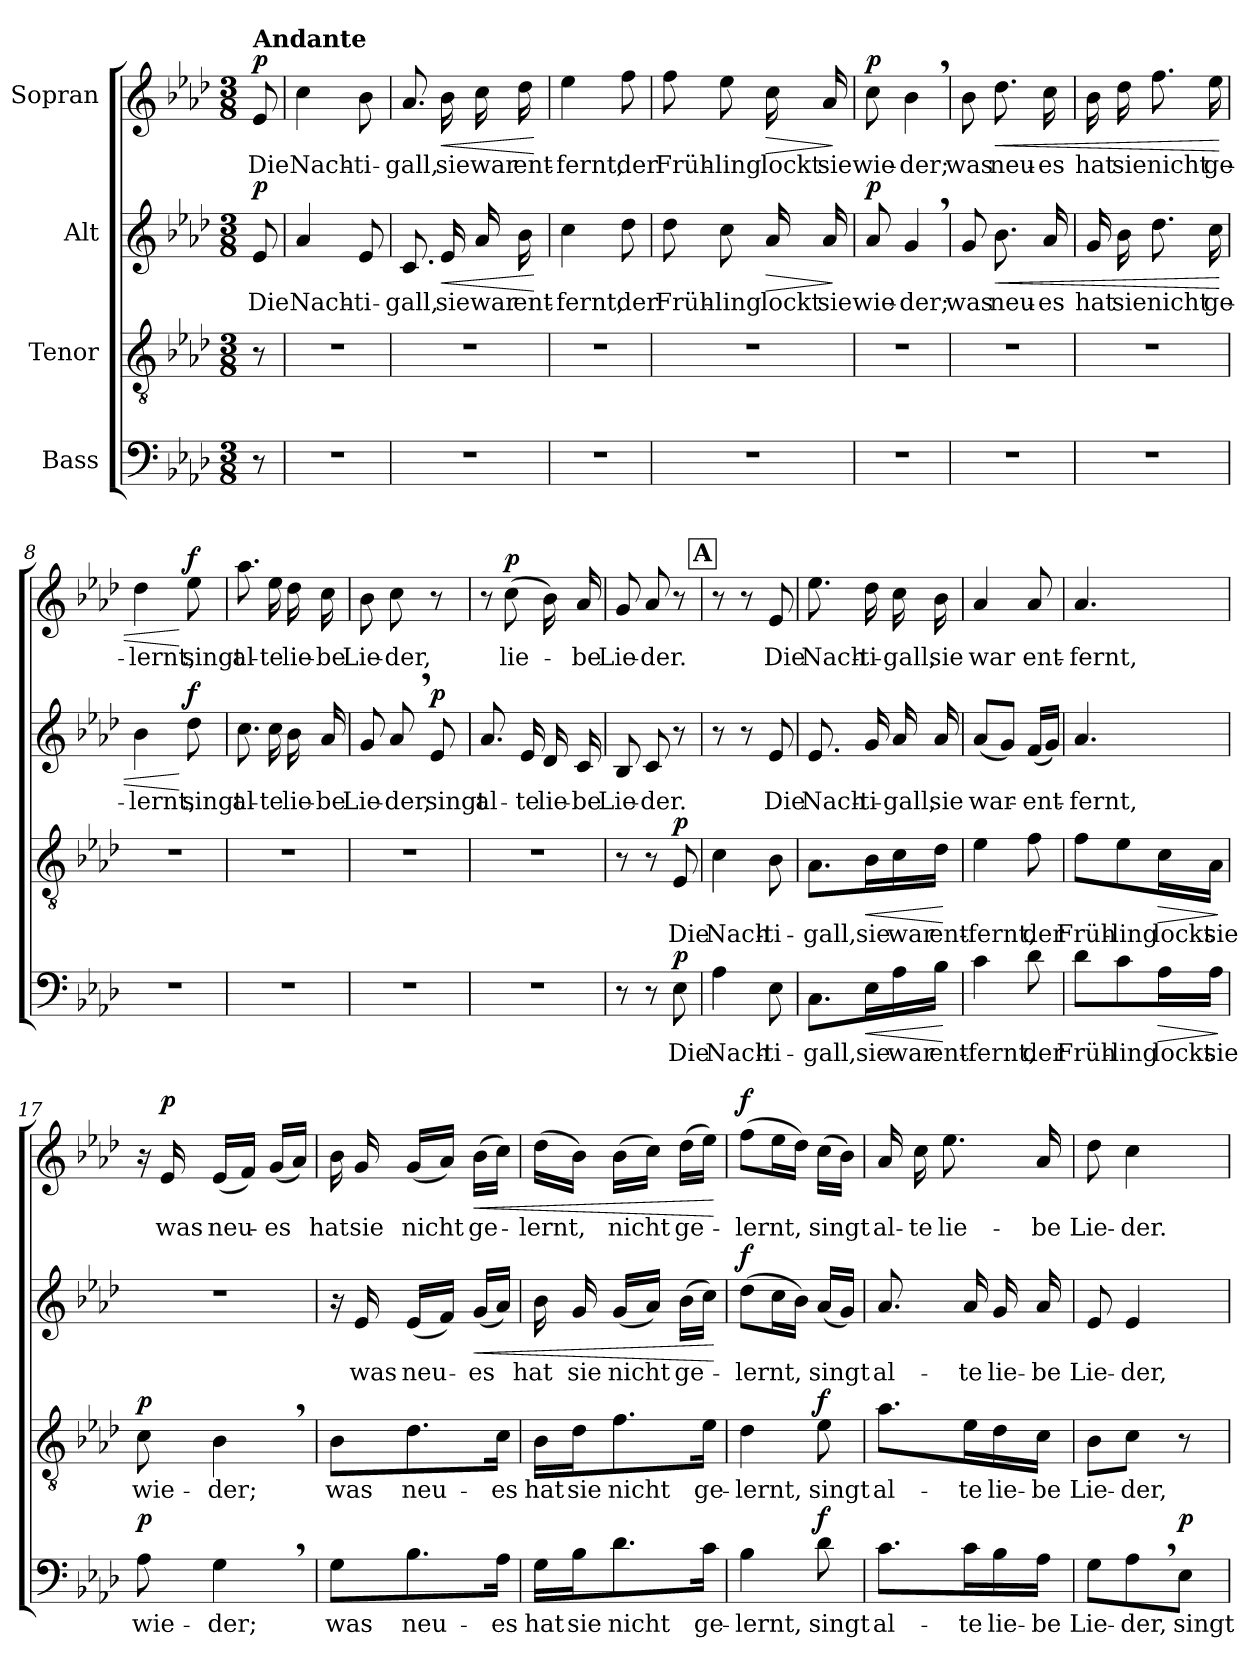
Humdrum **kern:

**kern	**text	**dynam	**kern	**text	**dynam	**kern	**text	**dynam	**kern	**text	**dynam
*part4	*part4	*part4	*part3	*part3	*part3	*part2	*part2	*part2	*part1	*part1	*part1
*staff4	*staff4	*staff4	*staff3	*staff3	*staff3	*staff2	*staff2	*staff2	*staff1	*staff1	*staff1
*I"Bass	*	*	*I"Tenor	*	*	*I"Alt	*	*	*I"Sopran	*	*
*clefF4	*	*	*clefGv2	*	*	*clefG2	*	*	*clefG2	*	*
*k[b-e-a-d-]	*	*	*k[b-e-a-d-]	*	*	*k[b-e-a-d-]	*	*	*k[b-e-a-d-]	*	*
*M3/8	*	*	*M3/8	*	*	*M3/8	*	*	*M3/8	*	*
=	=	=	=	=	=	=	=	=	=	=	=
!	!	!	!	!	!	!	!	!	!LO:TX:a:B:t=Andante	!	!
!	!	!	!	!	!	!	!	!LO:DY:a	!	!	!LO:DY:a
8r	.	.	8r	.	.	8e-/	Die	p	8e-/	Die	p
=1	=1	=1	=1	=1	=1	=1	=1	=1	=1	=1	=1
4.r	.	.	4.r	.	.	4a-/	Nach-	.	4cc\	Nach-	.
.	.	.	.	.	.	8e-/	ti-	.	8b-\	ti-	.
=2	=2	=2	=2	=2	=2	=2	=2	=2	=2	=2	=2
4.r	.	.	4.r	.	.	8.c/	gall,	.	8.a-/	gall,	.
!	!	!	!	!	!	!	!	!LO:HP:b	!	!	!LO:HP:b
.	.	.	.	.	.	16e-/	sie	<	16b-\	sie	<
.	.	.	.	.	.	16a-/	war	.	16cc\	war	.
.	.	.	.	.	.	16b-\	ent-	.	16dd-\	ent-	.
.	.	.	.	.	.	.	.	[	.	.	[
=3	=3	=3	=3	=3	=3	=3	=3	=3	=3	=3	=3
4.r	.	.	4.r	.	.	4cc\	fernt,	.	4ee-\	fernt,	.
.	.	.	.	.	.	8dd-\	der	.	8ff\	der	.
=4	=4	=4	=4	=4	=4	=4	=4	=4	=4	=4	=4
4.r	.	.	4.r	.	.	8dd-\	Früh-	.	8ff\	Früh-	.
.	.	.	.	.	.	8cc\	ling	.	8ee-\	ling	.
!	!	!	!	!	!	!	!	!LO:HP:b	!	!	!LO:HP:b
.	.	.	.	.	.	16a-/	lockt	>	16cc\	lockt	>
.	.	.	.	.	.	16a-/	sie	.	16a-/	sie	.
.	.	.	.	.	.	.	.	]	.	.	]
=5	=5	=5	=5	=5	=5	=5	=5	=5	=5	=5	=5
!	!	!	!	!	!	!	!	!LO:DY:a	!	!	!LO:DY:a
4.r	.	.	4.r	.	.	8a-/	wie-	p	8cc\	wie-	p
.	.	.	.	.	.	4g,/	der;	.	4b-,\	der;	.
=6	=6	=6	=6	=6	=6	=6	=6	=6	=6	=6	=6
4.r	.	.	4.r	.	.	8g/	was	.	8b-\	was	.
!	!	!	!	!	!	!	!	!LO:HP:b	!	!	!LO:HP:b
.	.	.	.	.	.	8.b-\	neu-	<	8.dd-\	neu-	<
.	.	.	.	.	.	16a-/	es	.	16cc\	es	.
=7	=7	=7	=7	=7	=7	=7	=7	=7	=7	=7	=7
4.r	.	.	4.r	.	.	16g/	hat	.	16b-\	hat	.
.	.	.	.	.	.	16b-\	sie	.	16dd-\	sie	.
.	.	.	.	.	.	8.dd-\	nicht	.	8.ff\	nicht	.
.	.	.	.	.	.	16cc\	ge -	.	16ee-\	ge -	.
!!LO:LB:g=z
=8	=8	=8	=8	=8	=8	=8	=8	=8	=8	=8	=8
4.r	.	.	4.r	.	.	4b-\	lernt,	.	4dd-\	lernt,	.
!	!	!	!	!	!	!	!	!LO:DY:n=1:a	!	!	!LO:DY:n=1:a
.	.	.	.	.	.	8dd-\	singt	[ f	8ee-\	singt	[ f
=9	=9	=9	=9	=9	=9	=9	=9	=9	=9	=9	=9
4.r	.	.	4.r	.	.	8.cc\	al-	.	8.aa-\	al-	.
.	.	.	.	.	.	16cc\	te	.	16ee-\	te	.
.	.	.	.	.	.	16b-\	lie-	.	16dd-\	lie-	.
.	.	.	.	.	.	16a-/	be	.	16cc\	be	.
=10	=10	=10	=10	=10	=10	=10	=10	=10	=10	=10	=10
4.r	.	.	4.r	.	.	8g/	Lie-	.	8b-\	Lie-	.
.	.	.	.	.	.	8a-,/	der,	.	8cc\	der,	.
!	!	!	!	!	!	!	!	!LO:DY:a	!	!	!
.	.	.	.	.	.	8e-/	singt	p	8r	.	.
=11	=11	=11	=11	=11	=11	=11	=11	=11	=11	=11	=11
4.r	.	.	4.r	.	.	8.a-/	al-	.	8r	.	.
!	!	!	!	!	!	!	!	!	!	!	!LO:DY:a
.	.	.	.	.	.	.	.	.	(8cc\	lie-	p
.	.	.	.	.	.	16e-/	te	.	.	.	.
.	.	.	.	.	.	16d-/	lie-	.	16b-\)	.	.
.	.	.	.	.	.	16c/	be	.	16a-/	be	.
!!LO:LB:g=z
=12	=12	=12	=12	=12	=12	=12	=12	=12	=12	=12	=12
8r	.	.	8r	.	.	8B-/	Lie-	.	8g/	Lie-	.
8r	.	.	8r	.	.	8c/	der.	.	8a-/	der.	.
!	!	!LO:DY:a	!	!	!LO:DY:a	!	!	!	!	!	!
8E-\	Die	p	8E-/	Die	p	8r	.	.	8r	.	.
!!LO:REH:place=s1:a:B:fs=14:t=A
=13	=13	=13	=13	=13	=13	=13	=13	=13	=13	=13	=13
4A-\	Nach-	.	4c\	Nach-	.	8r	.	.	8r	.	.
.	.	.	.	.	.	8r	.	.	8r	.	.
8E-\	ti-	.	8B-\	ti-	.	8e-/	Die	.	8e-/	Die	.
=14	=14	=14	=14	=14	=14	=14	=14	=14	=14	=14	=14
8.C\L	gall,	.	8.A-\L	gall,	.	8.e-/	Nach-	.	8.ee-\	Nach-	.
!	!	!LO:HP:b	!	!	!LO:HP:b	!	!	!	!	!	!
16E-\L	sie	<	16B-\L	sie	<	16g/	ti-	.	16dd-\	ti-	.
16A-\	war	.	16c\	war	.	16a-/	gall,	.	16cc\	gall,	.
16B-\JJ	ent-	.	16d-\JJ	ent-	.	16a-/	sie	.	16b-\	sie	.
.	.	[	.	.	[	.	.	.	.	.	.
=15	=15	=15	=15	=15	=15	=15	=15	=15	=15	=15	=15
4c\	fernt,	.	4e-\	fernt,	.	(8a-/L	war-	.	4a-/	war	.
.	.	.	.	.	.	8g/J)	.	.	.	.	.
8d-\	der	.	8f\	der	.	(16f/LL	ent -	.	8a-/	ent -	.
.	.	.	.	.	.	16g/JJ)	.	.	.	.	.
=16	=16	=16	=16	=16	=16	=16	=16	=16	=16	=16	=16
8d-\L	Früh-	.	8f\L	Früh-	.	4.a-/	fernt,	.	4.a-/	fernt,	.
8c\	ling	.	8e-\	ling	.	.	.	.	.	.	.
!	!	!LO:HP:b	!	!	!LO:HP:b	!	!	!	!	!	!
16A-\L	lockt	>	16c\L	lockt	>	.	.	.	.	.	.
16A-\JJ	sie	.	16A-\JJ	sie	.	.	.	.	.	.	.
.	.	]	.	.	]	.	.	.	.	.	.
=17	=17	=17	=17	=17	=17	=17	=17	=17	=17	=17	=17
!	!	!LO:DY:a	!	!	!LO:DY:a	!	!	!	!	!	!
8A-\	wie-	p	8c\	wie-	p	4.r	.	.	16r	.	.
!	!	!	!	!	!	!	!	!	!	!	!LO:DY:a
.	.	.	.	.	.	.	.	.	16e-/	was	p
4G,\	der;	.	4B-,\	der;	.	.	.	.	(16e-/LL	neu-	.
.	.	.	.	.	.	.	.	.	16f/JJ)	.	.
.	.	.	.	.	.	.	.	.	(16g/LL	es	.
.	.	.	.	.	.	.	.	.	16a-/JJ)	.	.
=18	=18	=18	=18	=18	=18	=18	=18	=18	=18	=18	=18
8G\L	was	.	8B-\L	was	.	16r	.	.	16b-\	hat	.
.	.	.	.	.	.	16e-/	was	.	16g/	sie	.
8.B-\	neu-	.	8.d-\	neu-	.	(16e-/LL	neu-	.	(16g/LL	nicht	.
.	.	.	.	.	.	16f/JJ)	.	.	16a-/JJ)	.	.
!	!	!	!	!	!	!	!	!LO:HP:b	!	!	!LO:HP:b
.	.	.	.	.	.	(16g/LL	es	<	(16b-\LL	ge-	<
16A-\Jk	es	.	16c\Jk	es	.	16a-/JJ)	.	.	16cc\JJ)	.	.
!!LO:LB:g=z
=19	=19	=19	=19	=19	=19	=19	=19	=19	=19	=19	=19
16G\LL	hat	.	16B-\LL	hat	.	16b-\	hat	.	(16dd-\LL	-lernt,	.
16B-\J	sie	.	16d-\J	sie	.	16g/	sie	.	16b-\JJ)	.	.
8.d-\	nicht	.	8.f\	nicht	.	(16g/LL	nicht	.	(16b-\LL	nicht	.
.	.	.	.	.	.	16a-/JJ)	.	.	16cc\JJ)	.	.
.	.	.	.	.	.	(16b-\LL	ge-	.	(16dd-\LL	ge-	.
16c\Jk	ge-	.	16e-\Jk	ge-	.	16cc\JJ)	.	.	16ee-\JJ)	.	.
.	.	.	.	.	.	.	.	[	.	.	[
=20	=20	=20	=20	=20	=20	=20	=20	=20	=20	=20	=20
!	!	!	!	!	!	!	!	!LO:DY:a	!	!	!LO:DY:a
4B-\	lernt,	.	4d-\	lernt,	.	(8dd-\L	lernt,	f	(8ff\L	lernt,	f
.	.	.	.	.	.	16cc\L	.	.	16ee-\L	.	.
.	.	.	.	.	.	16b-\JJ)	.	.	16dd-\JJ)	.	.
!	!	!LO:DY:a	!	!	!LO:DY:a	!	!	!	!	!	!
8d-\	singt	f	8e-\	singt	f	(16a-/LL	singt	.	(16cc\LL	singt	.
.	.	.	.	.	.	16g/JJ)	.	.	16b-\JJ)	.	.
=21	=21	=21	=21	=21	=21	=21	=21	=21	=21	=21	=21
8.c\L	al-	.	8.a-\L	al-	.	8.a-/	al-	.	16a-/	al-	.
.	.	.	.	.	.	.	.	.	16cc\	te	.
.	.	.	.	.	.	.	.	.	8.ee-\	lie-	.
16c\L	te	.	16e-\L	te	.	16a-/	te	.	.	.	.
16B-\	lie-	.	16d-\	lie-	.	16g/	lie-	.	.	.	.
16A-\JJ	be	.	16c\JJ	be	.	16a-/	be	.	16a-/	be	.
=22	=22	=22	=22	=22	=22	=22	=22	=22	=22	=22	=22
8G\L	Lie-	.	8B-\L	Lie-	.	8e-/	Lie-	.	8dd-\	Lie-	.
8A-,\	der,	.	8c\J	der,	.	4e-/	der,	.	4cc\	der.	.
!	!	!LO:DY:a	!	!	!	!	!	!	!	!	!
8E-\J	singt	p	8r	.	.	.	.	.	.	.	.
=	=	=	=	=	=	=	=	=	=	=	=
*-	*-	*-	*-	*-	*-	*-	*-	*-	*-	*-	*-
